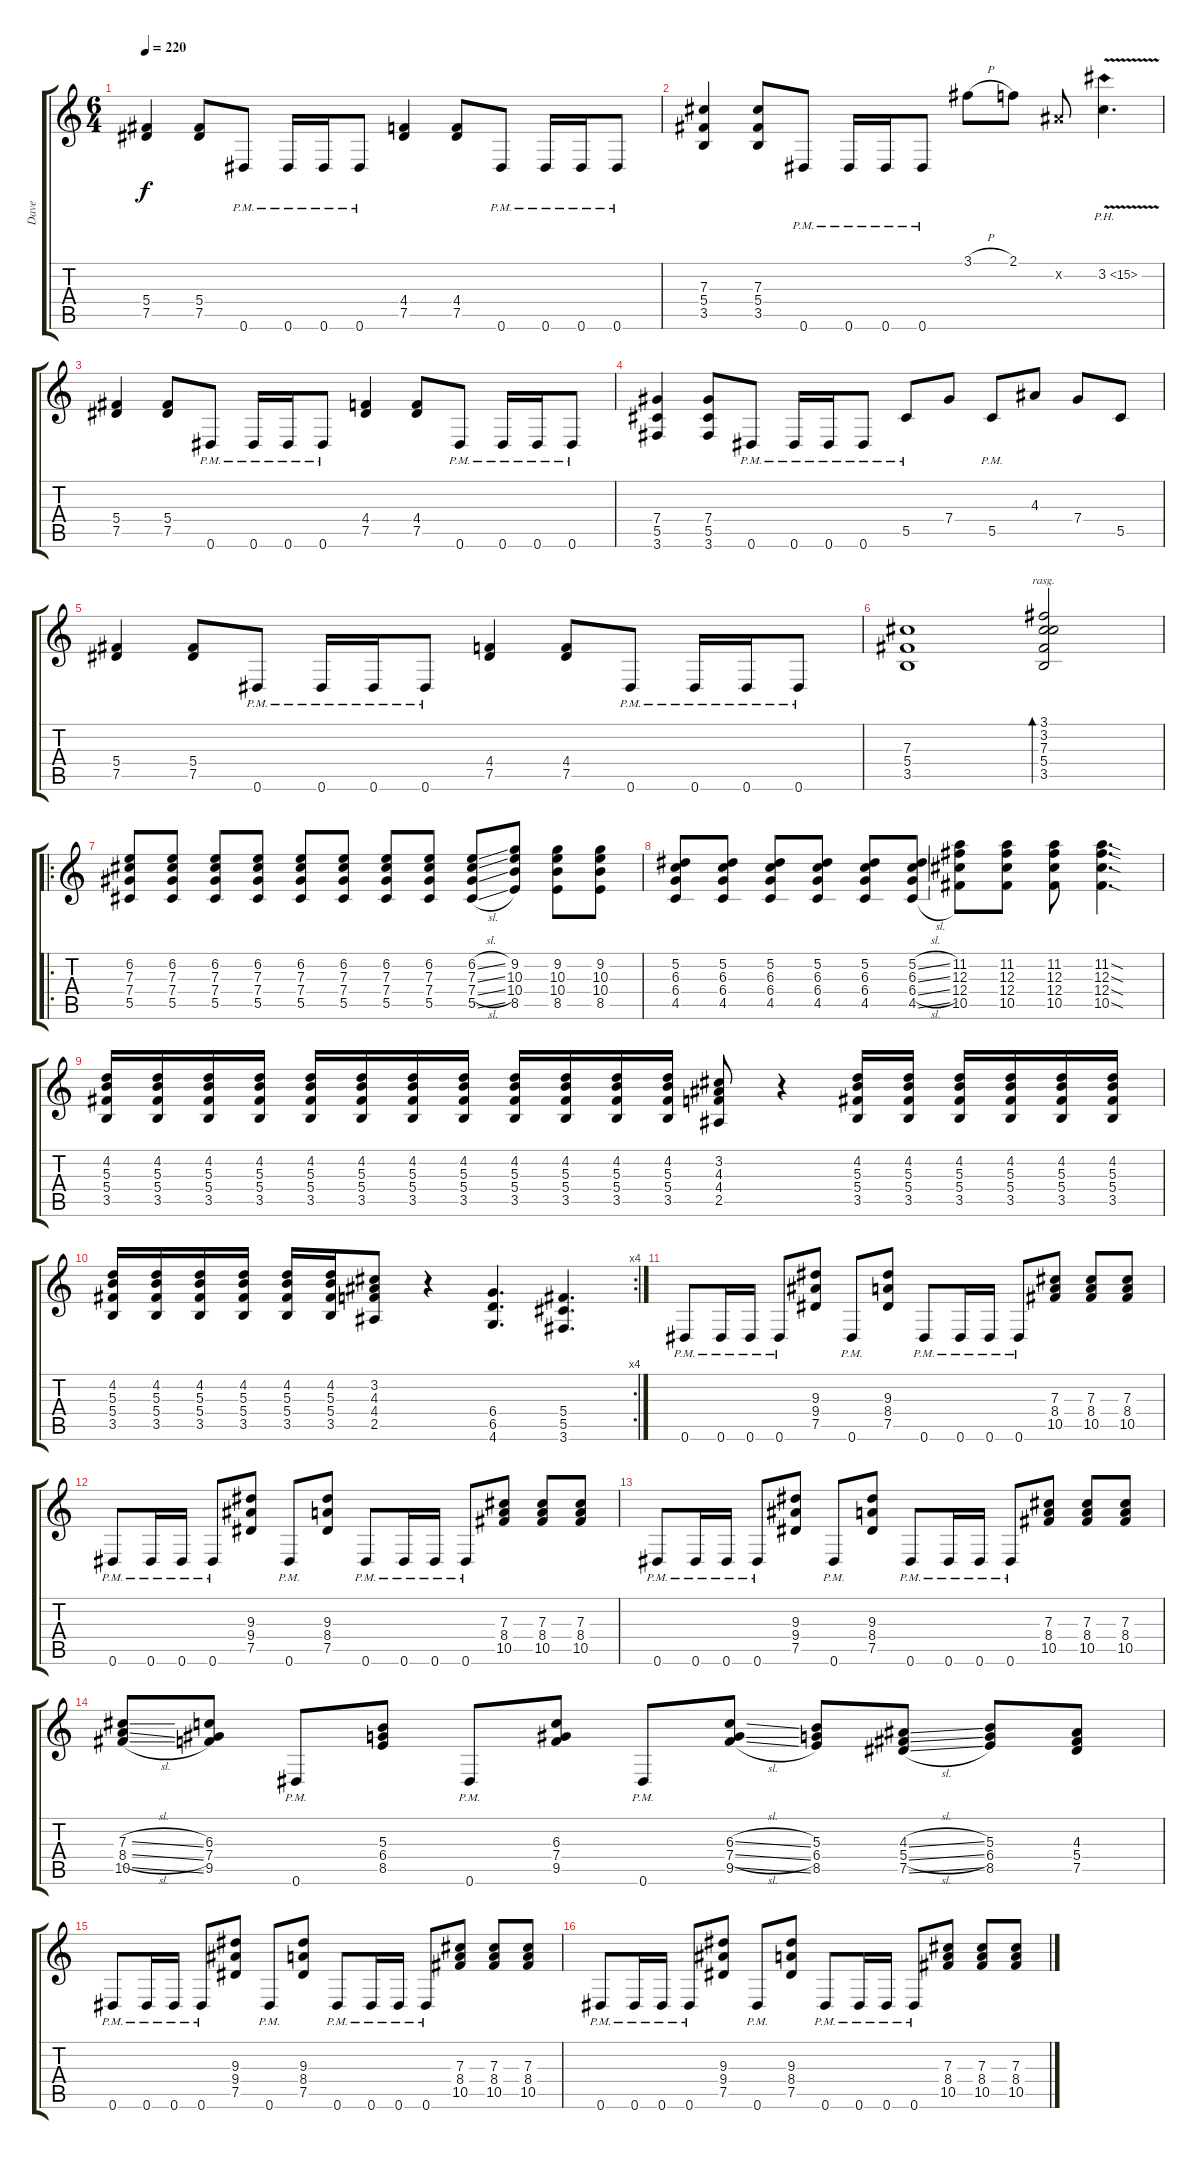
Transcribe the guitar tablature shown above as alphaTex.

\track ("Dave" "Dave") {instrument distortionguitar}
\staff {score tabs}
\tuning (Eb4 Bb3 Gb3 Db3 Ab2 Eb2) {hide}
\ts (6 4)
\tempo 220
\clef g2
\ks c
(5.4 7.5).4{dy f} (5.4 7.5).8 0.6{pm}.8 0.6{pm}.16 0.6{pm}.16 0.6{pm}.8 (4.4 7.5).4 (4.4 7.5).8 0.6{pm}.8 0.6{pm}.16 0.6{pm}.16 0.6{pm}.8 |
(7.3 5.4 3.5).4 (7.3 5.4 3.5).8 0.6{pm}.8 0.6{pm}.16 0.6{pm}.16 0.6{pm}.8 3.1{h}.8 2.1.8 0.2{x}.8 3.2{ph 12 v}.4{d} |
(5.4 7.5).4 (5.4 7.5).8 0.6{pm}.8 0.6{pm}.16 0.6{pm}.16 0.6{pm}.8 (4.4 7.5).4 (4.4 7.5).8 0.6{pm}.8 0.6{pm}.16 0.6{pm}.16 0.6{pm}.8 |
(7.4 5.5 3.6).4 (7.4 5.5 3.6).8 0.6{pm}.8 0.6{pm}.16 0.6{pm}.16 0.6{pm}.8 5.5{pm}.8 7.4.8 5.5{pm}.8 4.3.8 7.4.8 5.5.8 |
(5.4 7.5).4 (5.4 7.5).8 0.6{pm}.8 0.6{pm}.16 0.6{pm}.16 0.6{pm}.8 (4.4 7.5).4 (4.4 7.5).8 0.6{pm}.8 0.6{pm}.16 0.6{pm}.16 0.6{pm}.8 |
(7.3 5.4 3.5).1 (3.1 3.2 7.3 5.4 3.5).2{bd 480 rasg ii} |
\ro
(6.2 7.3 7.4 5.5).8 (6.2 7.3 7.4 5.5).8 (6.2 7.3 7.4 5.5).8 (6.2 7.3 7.4 5.5).8 (6.2 7.3 7.4 5.5).8 (6.2 7.3 7.4 5.5).8 (6.2 7.3 7.4 5.5).8 (6.2 7.3 7.4 5.5).8 (6.2{sl} 7.3{sl} 7.4{sl} 5.5{sl}).8 (9.2 10.3 10.4 8.5).8 (9.2 10.3 10.4 8.5).8 (9.2 10.3 10.4 8.5).8 |
(5.2 6.3 6.4 4.5).8 (5.2 6.3 6.4 4.5).8 (5.2 6.3 6.4 4.5).8 (5.2 6.3 6.4 4.5).8 (5.2 6.3 6.4 4.5).8 (5.2{sl} 6.3{sl} 6.4{sl} 4.5{sl}).8 (11.2 12.3 12.4 10.5).8 (11.2 12.3 12.4 10.5).8 (11.2 12.3 12.4 10.5).8 (11.2{sod} 12.3{sod} 12.4{sod} 10.5{sod}).4{d} |
(4.2 5.3 5.4 3.5).16 (4.2 5.3 5.4 3.5).16 (4.2 5.3 5.4 3.5).16 (4.2 5.3 5.4 3.5).16 (4.2 5.3 5.4 3.5).16 (4.2 5.3 5.4 3.5).16 (4.2 5.3 5.4 3.5).16 (4.2 5.3 5.4 3.5).16 (4.2 5.3 5.4 3.5).16 (4.2 5.3 5.4 3.5).16 (4.2 5.3 5.4 3.5).16 (4.2 5.3 5.4 3.5).16 (3.2 4.3 4.4 2.5).8 r.4 (4.2 5.3 5.4 3.5).16 (4.2 5.3 5.4 3.5).16 (4.2 5.3 5.4 3.5).16 (4.2 5.3 5.4 3.5).16 (4.2 5.3 5.4 3.5).16 (4.2 5.3 5.4 3.5).16 |
\rc 4
(4.2 5.3 5.4 3.5).16 (4.2 5.3 5.4 3.5).16 (4.2 5.3 5.4 3.5).16 (4.2 5.3 5.4 3.5).16 (4.2 5.3 5.4 3.5).16 (4.2 5.3 5.4 3.5).16 (3.2 4.3 4.4 2.5).8 r.4 (6.4 6.5 4.6).4{d} (5.4 5.5 3.6).4{d} |
0.6{pm}.8 0.6{pm}.16 0.6{pm}.16 0.6{pm}.8 (9.3 9.4 7.5).8 0.6{pm}.8 (9.3 8.4 7.5).8 0.6{pm}.8 0.6{pm}.16 0.6{pm}.16 0.6{pm}.8 (7.3 8.4 10.5).8 (7.3 8.4 10.5).8 (7.3 8.4 10.5).8 |
0.6{pm}.8 0.6{pm}.16 0.6{pm}.16 0.6{pm}.8 (9.3 9.4 7.5).8 0.6{pm}.8 (9.3 8.4 7.5).8 0.6{pm}.8 0.6{pm}.16 0.6{pm}.16 0.6{pm}.8 (7.3 8.4 10.5).8 (7.3 8.4 10.5).8 (7.3 8.4 10.5).8 |
0.6{pm}.8 0.6{pm}.16 0.6{pm}.16 0.6{pm}.8 (9.3 9.4 7.5).8 0.6{pm}.8 (9.3 8.4 7.5).8 0.6{pm}.8 0.6{pm}.16 0.6{pm}.16 0.6{pm}.8 (7.3 8.4 10.5).8 (7.3 8.4 10.5).8 (7.3 8.4 10.5).8 |
(7.3{sl} 8.4{sl} 10.5{sl}).8 (6.3 7.4 9.5).8 0.6{pm}.8 (5.3 6.4 8.5).8 0.6{pm}.8 (6.3 7.4 9.5).8 0.6{pm}.8 (6.3{sl} 7.4{sl} 9.5{sl}).8 (5.3 6.4 8.5).8 (4.3{sl} 5.4{sl} 7.5{sl}).8 (5.3 6.4 8.5).8 (4.3 5.4 7.5).8 |
0.6{pm}.8 0.6{pm}.16 0.6{pm}.16 0.6{pm}.8 (9.3 9.4 7.5).8 0.6{pm}.8 (9.3 8.4 7.5).8 0.6{pm}.8 0.6{pm}.16 0.6{pm}.16 0.6{pm}.8 (7.3 8.4 10.5).8 (7.3 8.4 10.5).8 (7.3 8.4 10.5).8 |
0.6{pm}.8 0.6{pm}.16 0.6{pm}.16 0.6{pm}.8 (9.3 9.4 7.5).8 0.6{pm}.8 (9.3 8.4 7.5).8 0.6{pm}.8 0.6{pm}.16 0.6{pm}.16 0.6{pm}.8 (7.3 8.4 10.5).8 (7.3 8.4 10.5).8 (7.3 8.4 10.5).8
